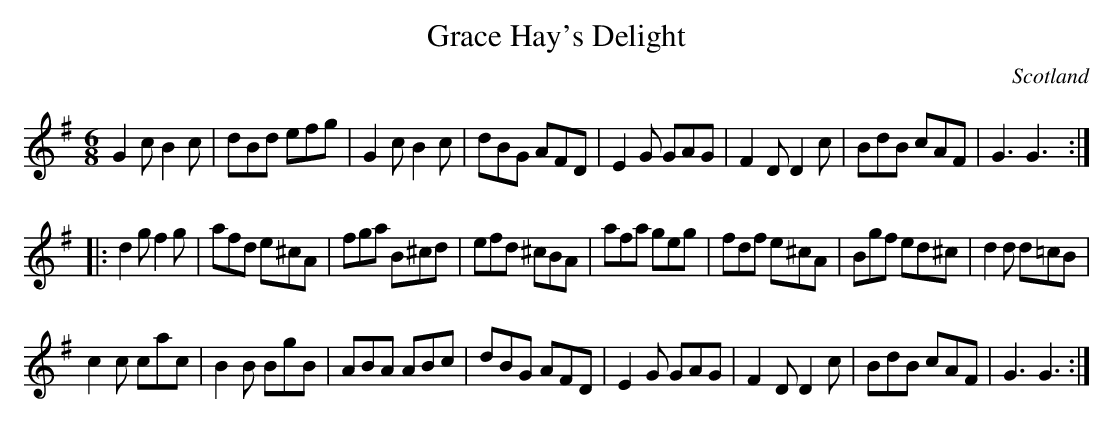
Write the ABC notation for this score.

X:1
T:Grace Hay's Delight
L:1/8
M:6/8
O:Scotland
K:G
G2c B2c  | dBd efg  | G2c B2c  | dBG AFD  | \
E2G GAG  | F2D D2c  | BdB cAF  | G3 G3   ::
d2g f2g  | afd e^cA | fga B^cd | efd ^cBA | \
afa geg  | fdf e^cA | Bgf ed^c | d2d d=cB |
c2c cac  | B2B BgB  | ABA ABc  | dBG AFD  | \
E2G GAG  | F2D D2c  | BdB cAF  | G3 G3   :|
